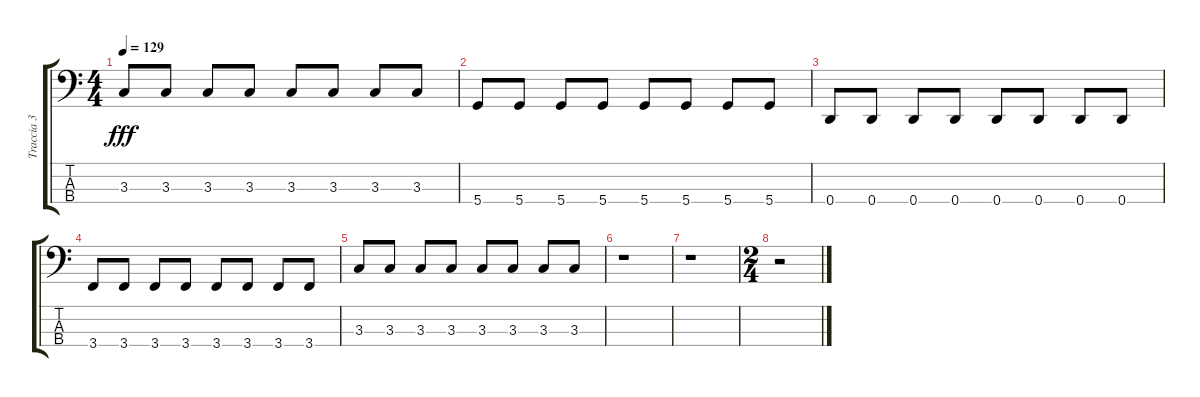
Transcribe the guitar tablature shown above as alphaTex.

\track ("Traccia 3" "Traccia 3") {instrument electricbassfinger}
\staff {score tabs}
\tuning (G2 D2 A1 D1) {hide}
\ts (4 4)
\tempo 129
\clef f4
\ks c
3.3.8{dy fff} 3.3.8 3.3.8 3.3.8 3.3.8 3.3.8 3.3.8 3.3.8 |
5.4.8 5.4.8 5.4.8 5.4.8 5.4.8 5.4.8 5.4.8 5.4.8 |
0.4.8 0.4.8 0.4.8 0.4.8 0.4.8 0.4.8 0.4.8 0.4.8 |
3.4.8 3.4.8 3.4.8 3.4.8 3.4.8 3.4.8 3.4.8 3.4.8 |
3.3.8 3.3.8 3.3.8 3.3.8 3.3.8 3.3.8 3.3.8 3.3.8 |
r.1 |
r.1 |
\ts (2 4)
r.2
